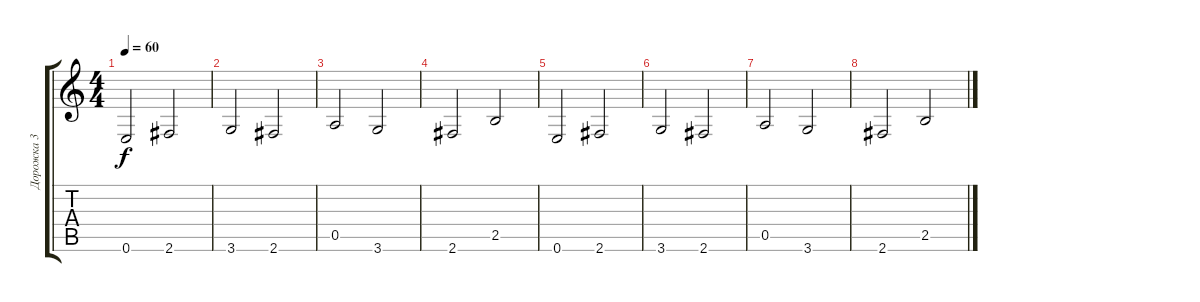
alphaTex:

\track ("Дорожка 3" "Дорожка 3") {instrument fretlessbass}
\staff {score tabs}
\tuning (E4 B3 G3 D3 A2 E2) {hide}
\ts (4 4)
\tempo 60
\clef g2
\ks c
0.6.2{dy f} 2.6.2 |
3.6.2 2.6.2 |
0.5.2 3.6.2 |
2.6.2 2.5.2 |
0.6.2 2.6.2 |
3.6.2 2.6.2 |
0.5.2 3.6.2 |
2.6.2 2.5.2
